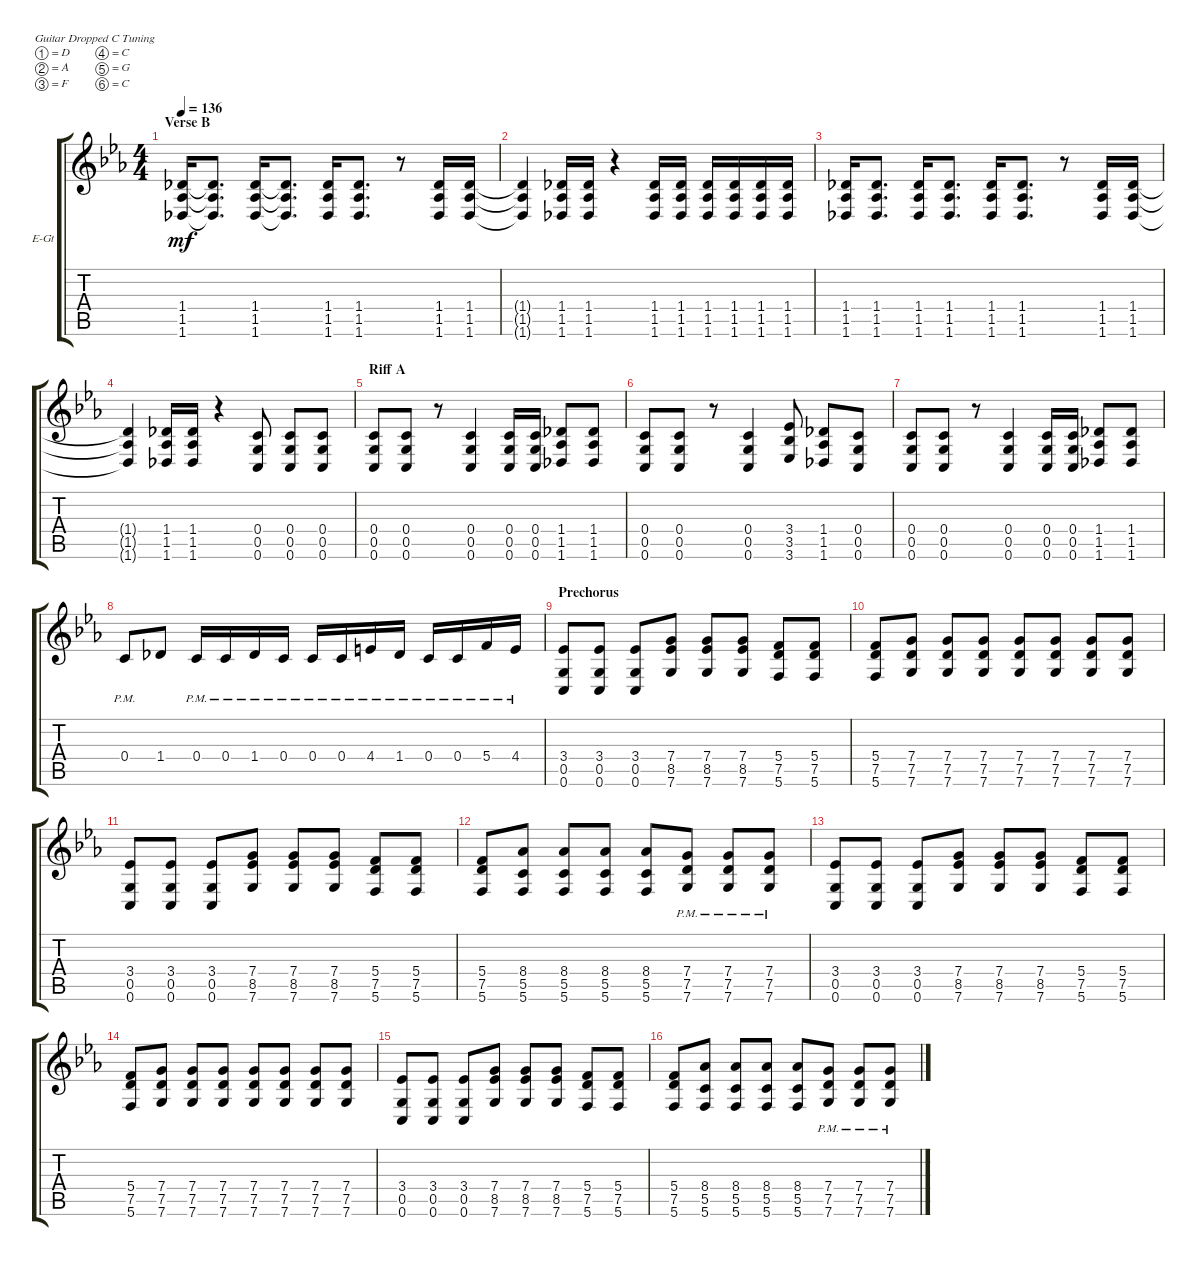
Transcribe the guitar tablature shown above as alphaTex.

\defaultSystemsLayout 4
\bracketExtendMode groupsimilarinstruments
\firstSystemTrackNameOrientation horizontal
\otherSystemsTrackNameOrientation horizontal
\track ("Rhythm/R Channel" "E-Gt") {instrument distortionguitar}
\staff {score tabs}
\tuning (D4 A3 F3 C3 G2 C2)
\ts (4 4)
\section ("" "Verse B")
\tempo 136
\clef g2
\scale
0.333333
\ks cminor
(1.6 1.4 1.5).16{dy mf} (1.6{t} 1.5{t} 1.4{t}).8{d} (1.6 1.4 1.5).16 (1.6{t} 1.5{t} 1.4{t}).8{d} (1.6 1.4 1.5).16 (1.6 1.5 1.4).8{d} r.8 (1.6 1.4 1.5).16 (1.6 1.5 1.4).16 |
\scale
0.333333 (1.6{t} 1.4{t} 1.5{t}).4 (1.6 1.5 1.4).16 (1.6 1.4 1.5).16 r.4 (1.6 1.5 1.4).16 (1.6 1.4 1.5).16 (1.6 1.5 1.4).16 (1.6 1.4 1.5).16 (1.6 1.5 1.4).16 (1.6 1.4 1.5).16 |
\scale
0.333333 (1.6 1.5 1.4).16 (1.6 1.4 1.5).8{d} (1.6 1.5 1.4).16 (1.6 1.4 1.5).8{d} (1.6 1.5 1.4).16 (1.6 1.4 1.5).8{d} r.8 (1.6 1.5 1.4).16 (1.6 1.4 1.5).16 |
\scale
0.333333 (1.6{t} 1.5{t} 1.4{t}).4 (1.6 1.4 1.5).16 (1.6 1.5 1.4).16 r.4 (0.6 0.4 0.5).8 (0.6 0.5 0.4).8 (0.6 0.4 0.5).8 |
\section ("" "Riff A")
\scale
0.333333 (0.6 0.5 0.4).8 (0.6 0.5 0.4).8 r.8 (0.6 0.5 0.4).4 (0.6 0.5 0.4).16 (0.4 0.5 0.6).16 (1.6 1.5 1.4).8 (1.4 1.5 1.6).8 |
\scale
0.333333 (0.6 0.5 0.4).8 (0.6 0.5 0.4).8 r.8 (0.6 0.5 0.4).4 (3.6 3.5 3.4).8 (1.4 1.5 1.6).8 (0.4 0.5 0.6).8 |
\scale
0.333333 (0.6 0.5 0.4).8 (0.6 0.5 0.4).8 r.8 (0.6 0.5 0.4).4 (0.6 0.5 0.4).16 (0.4 0.5 0.6).16 (1.6 1.5 1.4).8 (1.4 1.5 1.6).8 |
\scale
0.333333 0.4{pm}.8 1.4.8 0.4{pm}.16 0.4{pm}.16 1.4{pm}.16 0.4{pm}.16 0.4{pm}.16 0.4{pm}.16 4.4{pm}.16 1.4{pm}.16 0.4{pm}.16 0.4{pm}.16 5.4{pm}.16 4.4{pm}.16 |
\section ("" "Prechorus")
\scale
0.333333 (0.6 0.5 3.4).8 (0.6 0.5 3.4).8 (0.6 0.5 3.4).8 (7.6 7.4 8.5).8 (7.6 7.4 8.5).8 (7.6 7.4 8.5).8 (5.6 7.5 5.4).8 (5.6 7.5 5.4).8 |
\scale
0.333333 (5.6 7.5 5.4).8 (7.6 7.5 7.4).8 (7.6 7.5 7.4).8 (7.6 7.5 7.4).8 (7.6 7.5 7.4).8 (7.6 7.5 7.4).8 (7.6 7.5 7.4).8 (7.6 7.5 7.4).8 |
\scale
0.333333 (0.6 0.5 3.4).8 (0.6 0.5 3.4).8 (0.6 0.5 3.4).8 (7.6 7.4 8.5).8 (7.6 7.4 8.5).8 (7.6 7.4 8.5).8 (5.6 7.5 5.4).8 (5.6 7.5 5.4).8 |
\scale
0.333333 (5.6 7.5 5.4).8 (5.6 5.5 8.4).8 (5.6 5.5 8.4).8 (5.6 5.5 8.4).8 (5.6 5.5 8.4).8 (7.6{pm} 7.5 7.4).8 (7.6{pm} 7.5 7.4).8 (7.6{pm} 7.5 7.4).8 |
\scale
0.333333 (0.6 0.5 3.4).8 (0.6 0.5 3.4).8 (0.6 0.5 3.4).8 (7.6 7.4 8.5).8 (7.6 7.4 8.5).8 (7.6 7.4 8.5).8 (5.6 7.5 5.4).8 (5.6 7.5 5.4).8 |
\scale
0.333333 (5.6 7.5 5.4).8 (7.6 7.5 7.4).8 (7.6 7.5 7.4).8 (7.6 7.5 7.4).8 (7.6 7.5 7.4).8 (7.6 7.5 7.4).8 (7.6 7.5 7.4).8 (7.6 7.5 7.4).8 |
\scale
0.333333 (0.6 0.5 3.4).8 (0.6 0.5 3.4).8 (0.6 0.5 3.4).8 (7.6 7.4 8.5).8 (7.6 7.4 8.5).8 (7.6 7.4 8.5).8 (5.6 7.5 5.4).8 (5.6 7.5 5.4).8 |
\scale
0.333333 (5.6 7.5 5.4).8 (5.6 5.5 8.4).8 (5.6 5.5 8.4).8 (5.6 5.5 8.4).8 (5.6 5.5 8.4).8 (7.6{pm} 7.5 7.4).8 (7.6{pm} 7.5 7.4).8 (7.6{pm} 7.5 7.4).8
